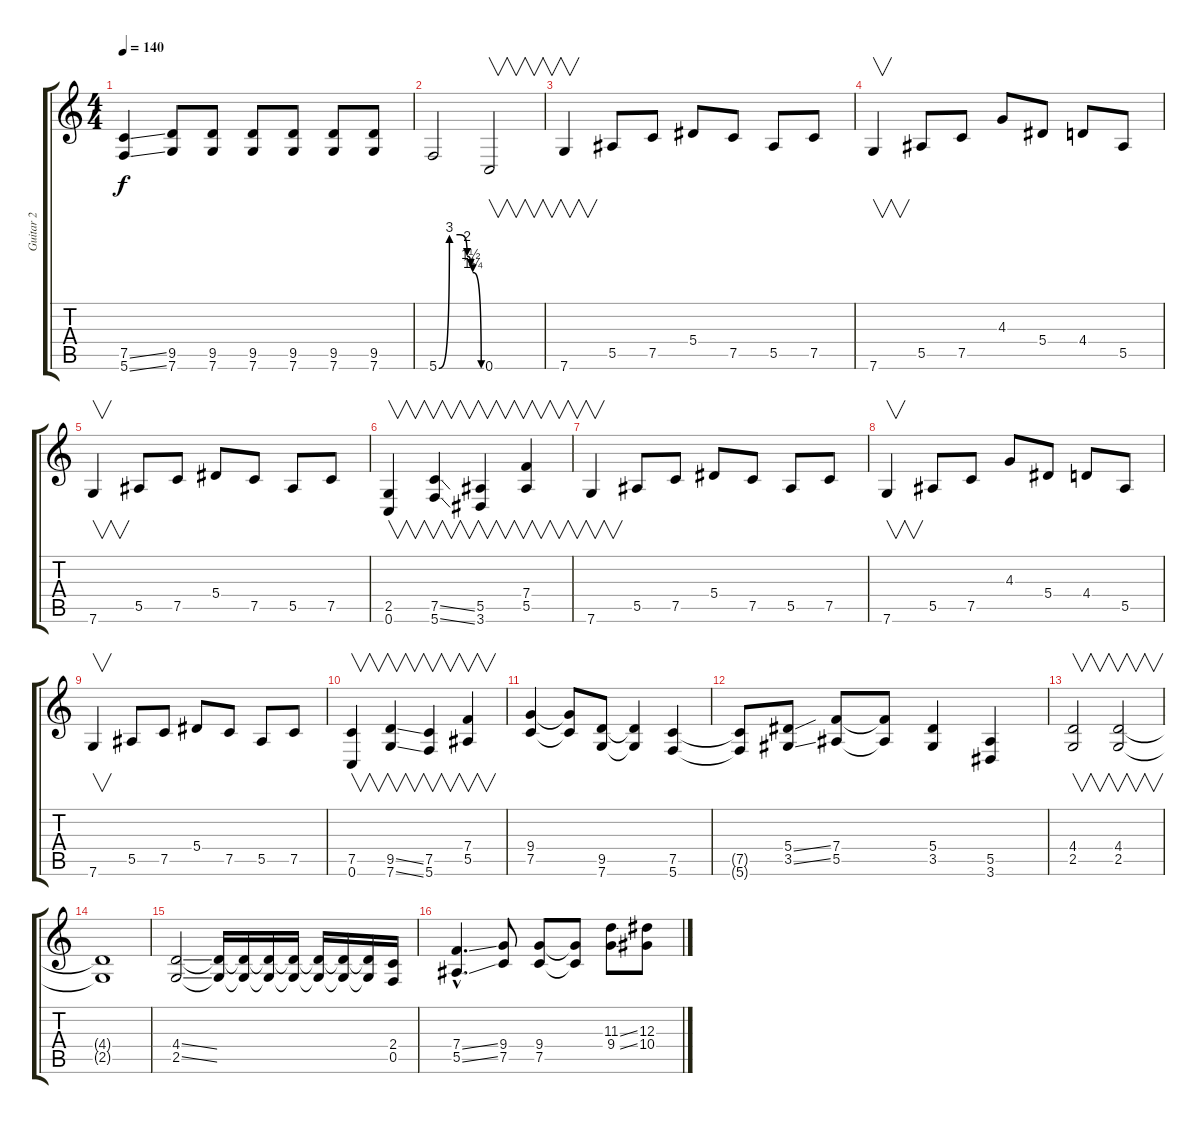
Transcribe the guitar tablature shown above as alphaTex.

\track ("Guitar 2" "Guitar 2") {instrument distortionguitar}
\staff {score tabs}
\tuning (C4 G3 Eb3 Bb2 F2 C2) {hide}
\ts (4 4)
\tempo 140
\clef g2
\ks c
(7.5{ss} 5.6{ss}).4{dy f} (9.5 7.6).8 (9.5 7.6).8 (9.5 7.6).8 (9.5 7.6).8 (9.5 7.6).8 (9.5 7.6).8 |
5.6{be (custom 0 0 15 12 30 12 40 8 45 6 48 5 60 0)}.2 0.6.2{v} |
7.6.4{v} 5.5.8 7.5.8 5.4.8 7.5.8 5.5.8 7.5.8 |
7.6.4{v} 5.5.8 7.5.8 4.3.8 5.4.8 4.4.8 5.5.8 |
7.6.4{v} 5.5.8 7.5.8 5.4.8 7.5.8 5.5.8 7.5.8 |
(2.5 0.6).4{v} (7.5{ss} 5.6{ss}).4{v} (5.5 3.6).4{v} (7.4 5.5).4{v} |
7.6.4{v} 5.5.8 7.5.8 5.4.8 7.5.8 5.5.8 7.5.8 |
7.6.4{v} 5.5.8 7.5.8 4.3.8 5.4.8 4.4.8 5.5.8 |
7.6.4{v} 5.5.8 7.5.8 5.4.8 7.5.8 5.5.8 7.5.8 |
(7.5 0.6).4{v} (9.5{ss} 7.6{ss}).4{v} (7.5 5.6).4{v} (7.4 5.5).4{v} |
(9.4 7.5).4 (9.4{t} 7.5{t}).8 (9.5 7.6).8 (9.5{t} 7.6{t}).4 (7.5 5.6).4 |
(7.5{t} 5.6{t}).8 (5.4{ss} 3.5{ss}).8 (7.4 5.5).8 (7.4{t} 5.5{t}).8 (5.4 3.5).4 (5.5 3.6).4 |
(4.4 2.5).2{v} (4.4 2.5).2{v} |
(4.4{t} 2.5{t}).1 |
(4.4{ss} 2.5{ss}).2 (4.4{t} 2.5{t}).16 (4.4{t} 2.5{t}).16 (4.4{t} 2.5{t}).16 (4.4{t} 2.5{t}).16 (4.4{t} 2.5{t}).16 (4.4{t} 2.5{t}).16 (4.4{t} 2.5{t}).16 (2.4 0.5).16 |
(7.4{ss hac} 5.5{ss hac}).4{d} (9.4 7.5).8 (9.4 7.5).8 (9.4{t} 7.5{t}).8 (11.3{ss} 9.4{ss}).8 (12.3 10.4).8
